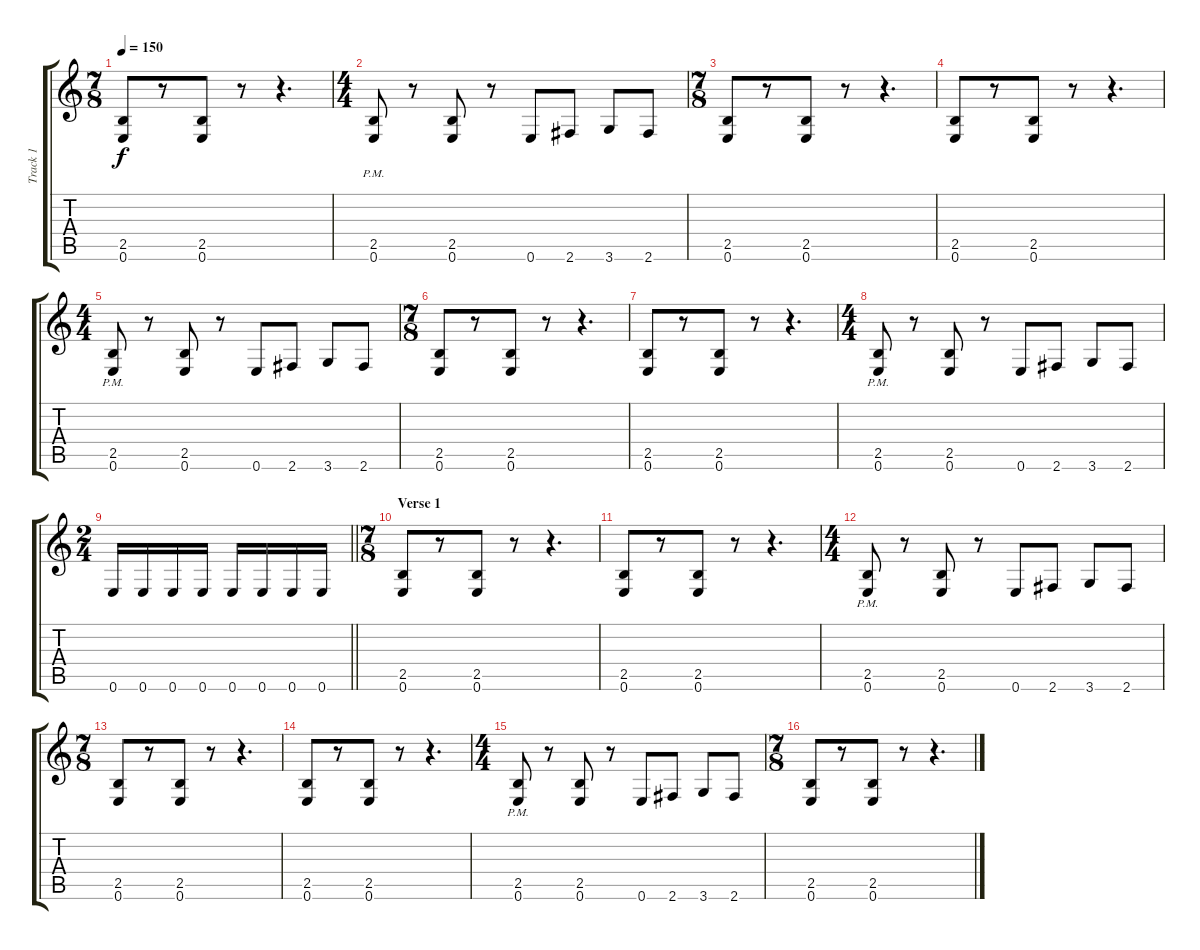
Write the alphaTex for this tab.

\track ("Track 1" "Track 1") {instrument distortionguitar}
\staff {score tabs}
\tuning (E4 B3 G3 D3 A2 E2) {hide}
\ts (7 8)
\tempo 150
\clef g2
\ks c
(2.5 0.6).8{dy f} r.8 (2.5 0.6).8 r.8 r.4{d} |
\ts (4 4)
(2.5{pm} 0.6{pm}).8 r.8 (2.5 0.6).8 r.8 0.6.8 2.6.8 3.6.8 2.6.8 |
\ts (7 8)
(2.5 0.6).8 r.8 (2.5 0.6).8 r.8 r.4{d} |
(2.5 0.6).8 r.8 (2.5 0.6).8 r.8 r.4{d} |
\ts (4 4)
(2.5{pm} 0.6{pm}).8 r.8 (2.5 0.6).8 r.8 0.6.8 2.6.8 3.6.8 2.6.8 |
\ts (7 8)
(2.5 0.6).8 r.8 (2.5 0.6).8 r.8 r.4{d} |
(2.5 0.6).8 r.8 (2.5 0.6).8 r.8 r.4{d} |
\ts (4 4)
(2.5{pm} 0.6{pm}).8 r.8 (2.5 0.6).8 r.8 0.6.8 2.6.8 3.6.8 2.6.8 |
\ts (2 4)
\barLineRight lightlight
0.6.16 0.6.16 0.6.16 0.6.16 0.6.16 0.6.16 0.6.16 0.6.16 |
\ts (7 8)
\section ("" "Verse 1")
(2.5 0.6).8 r.8 (2.5 0.6).8 r.8 r.4{d} |
(2.5 0.6).8 r.8 (2.5 0.6).8 r.8 r.4{d} |
\ts (4 4)
(2.5{pm} 0.6{pm}).8 r.8 (2.5 0.6).8 r.8 0.6.8 2.6.8 3.6.8 2.6.8 |
\ts (7 8)
(2.5 0.6).8 r.8 (2.5 0.6).8 r.8 r.4{d} |
(2.5 0.6).8 r.8 (2.5 0.6).8 r.8 r.4{d} |
\ts (4 4)
(2.5{pm} 0.6{pm}).8 r.8 (2.5 0.6).8 r.8 0.6.8 2.6.8 3.6.8 2.6.8 |
\ts (7 8)
(2.5 0.6).8 r.8 (2.5 0.6).8 r.8 r.4{d}
